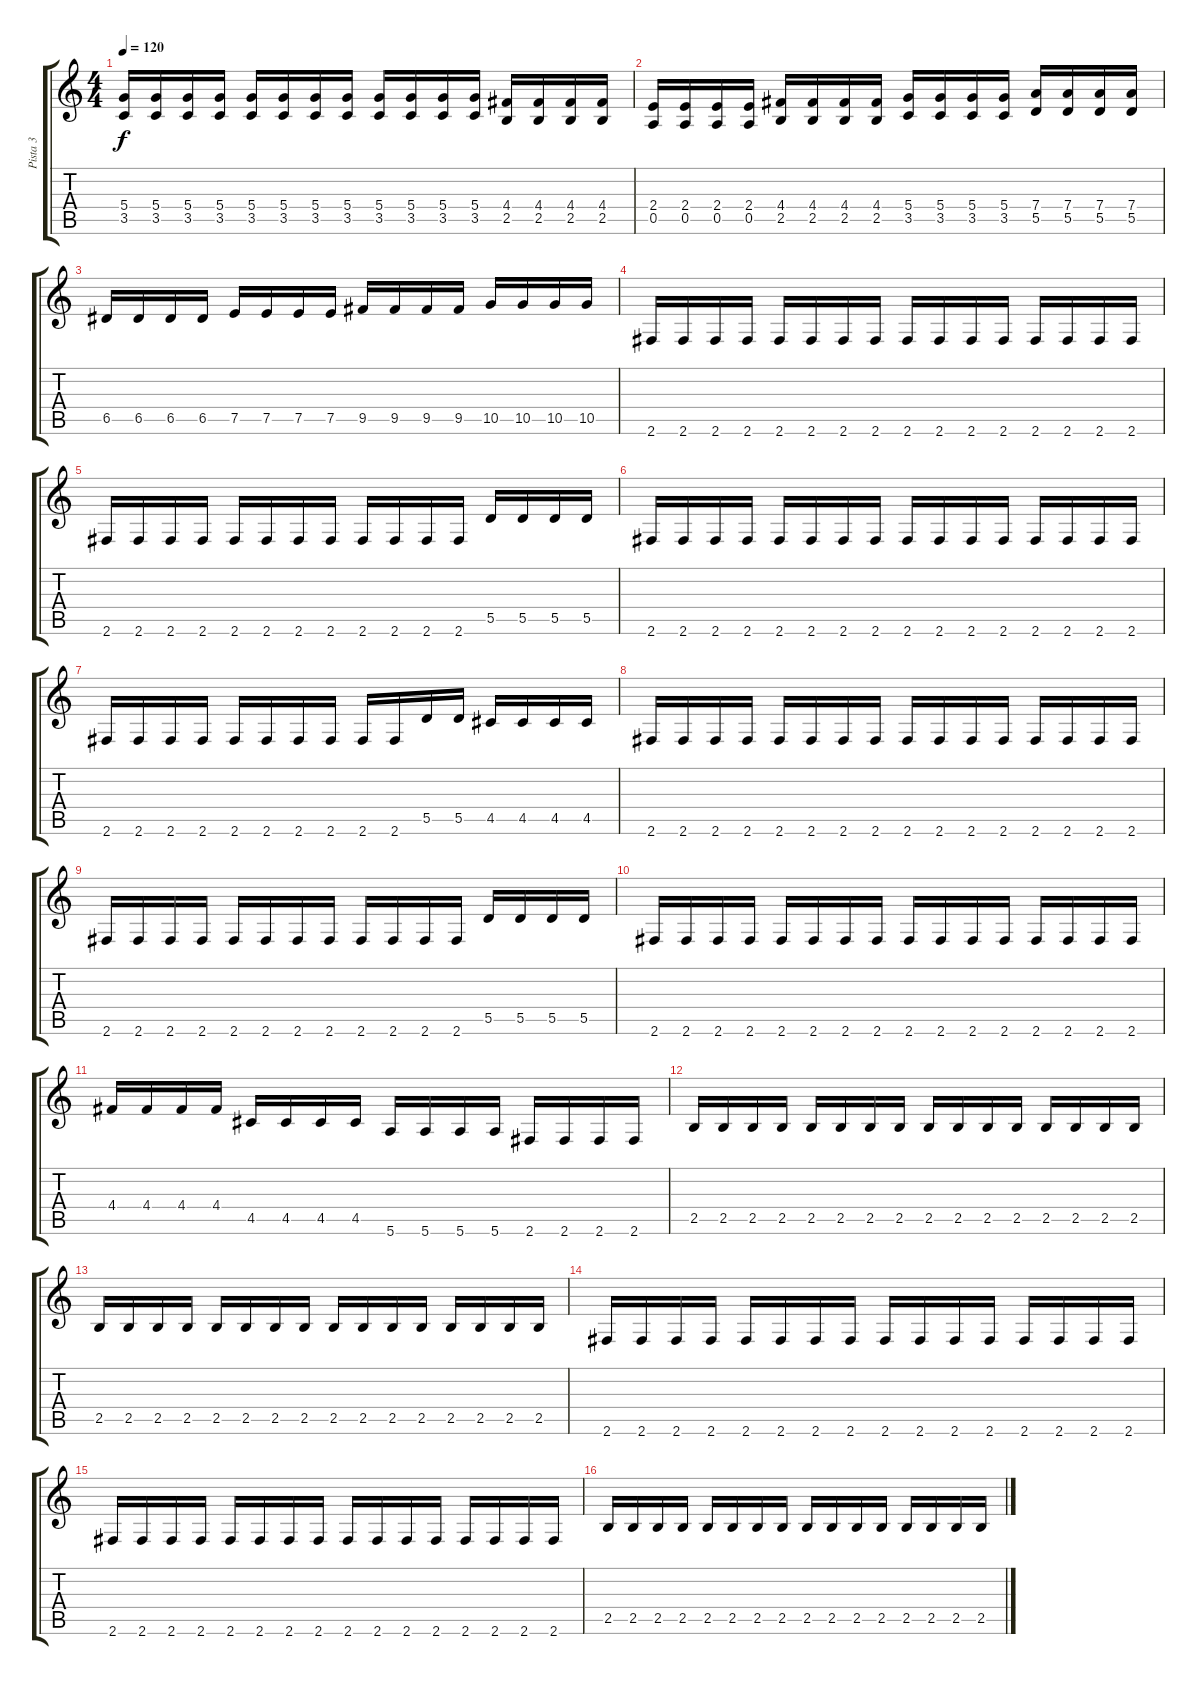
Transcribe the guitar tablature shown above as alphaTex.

\track ("Pista 3" "Pista 3") {instrument acousticbass}
\staff {score tabs}
\tuning (E4 B3 G3 D3 A2 E2) {hide}
\ts (4 4)
\tempo 120
\clef g2
\ks c
(5.4 3.5).16{dy f} (5.4 3.5).16 (5.4 3.5).16 (5.4 3.5).16 (5.4 3.5).16 (5.4 3.5).16 (5.4 3.5).16 (5.4 3.5).16 (5.4 3.5).16 (5.4 3.5).16 (5.4 3.5).16 (5.4 3.5).16 (4.4 2.5).16 (4.4 2.5).16 (4.4 2.5).16 (4.4 2.5).16 |
(2.4 0.5).16 (2.4 0.5).16 (2.4 0.5).16 (2.4 0.5).16 (4.4 2.5).16 (4.4 2.5).16 (4.4 2.5).16 (4.4 2.5).16 (5.4 3.5).16 (5.4 3.5).16 (5.4 3.5).16 (5.4 3.5).16 (7.4 5.5).16 (7.4 5.5).16 (7.4 5.5).16 (7.4 5.5).16 |
6.5.16 6.5.16 6.5.16 6.5.16 7.5.16 7.5.16 7.5.16 7.5.16 9.5.16 9.5.16 9.5.16 9.5.16 10.5.16 10.5.16 10.5.16 10.5.16 |
2.6.16 2.6.16 2.6.16 2.6.16 2.6.16 2.6.16 2.6.16 2.6.16 2.6.16 2.6.16 2.6.16 2.6.16 2.6.16 2.6.16 2.6.16 2.6.16 |
2.6.16 2.6.16 2.6.16 2.6.16 2.6.16 2.6.16 2.6.16 2.6.16 2.6.16 2.6.16 2.6.16 2.6.16 5.5.16 5.5.16 5.5.16 5.5.16 |
2.6.16 2.6.16 2.6.16 2.6.16 2.6.16 2.6.16 2.6.16 2.6.16 2.6.16 2.6.16 2.6.16 2.6.16 2.6.16 2.6.16 2.6.16 2.6.16 |
2.6.16 2.6.16 2.6.16 2.6.16 2.6.16 2.6.16 2.6.16 2.6.16 2.6.16 2.6.16 5.5.16 5.5.16 4.5.16 4.5.16 4.5.16 4.5.16 |
2.6.16 2.6.16 2.6.16 2.6.16 2.6.16 2.6.16 2.6.16 2.6.16 2.6.16 2.6.16 2.6.16 2.6.16 2.6.16 2.6.16 2.6.16 2.6.16 |
2.6.16 2.6.16 2.6.16 2.6.16 2.6.16 2.6.16 2.6.16 2.6.16 2.6.16 2.6.16 2.6.16 2.6.16 5.5.16 5.5.16 5.5.16 5.5.16 |
2.6.16 2.6.16 2.6.16 2.6.16 2.6.16 2.6.16 2.6.16 2.6.16 2.6.16 2.6.16 2.6.16 2.6.16 2.6.16 2.6.16 2.6.16 2.6.16 |
4.4.16 4.4.16 4.4.16 4.4.16 4.5.16 4.5.16 4.5.16 4.5.16 5.6.16 5.6.16 5.6.16 5.6.16 2.6.16 2.6.16 2.6.16 2.6.16 |
2.5.16 2.5.16 2.5.16 2.5.16 2.5.16 2.5.16 2.5.16 2.5.16 2.5.16 2.5.16 2.5.16 2.5.16 2.5.16 2.5.16 2.5.16 2.5.16 |
2.5.16 2.5.16 2.5.16 2.5.16 2.5.16 2.5.16 2.5.16 2.5.16 2.5.16 2.5.16 2.5.16 2.5.16 2.5.16 2.5.16 2.5.16 2.5.16 |
2.6.16 2.6.16 2.6.16 2.6.16 2.6.16 2.6.16 2.6.16 2.6.16 2.6.16 2.6.16 2.6.16 2.6.16 2.6.16 2.6.16 2.6.16 2.6.16 |
2.6.16 2.6.16 2.6.16 2.6.16 2.6.16 2.6.16 2.6.16 2.6.16 2.6.16 2.6.16 2.6.16 2.6.16 2.6.16 2.6.16 2.6.16 2.6.16 |
2.5.16 2.5.16 2.5.16 2.5.16 2.5.16 2.5.16 2.5.16 2.5.16 2.5.16 2.5.16 2.5.16 2.5.16 2.5.16 2.5.16 2.5.16 2.5.16
